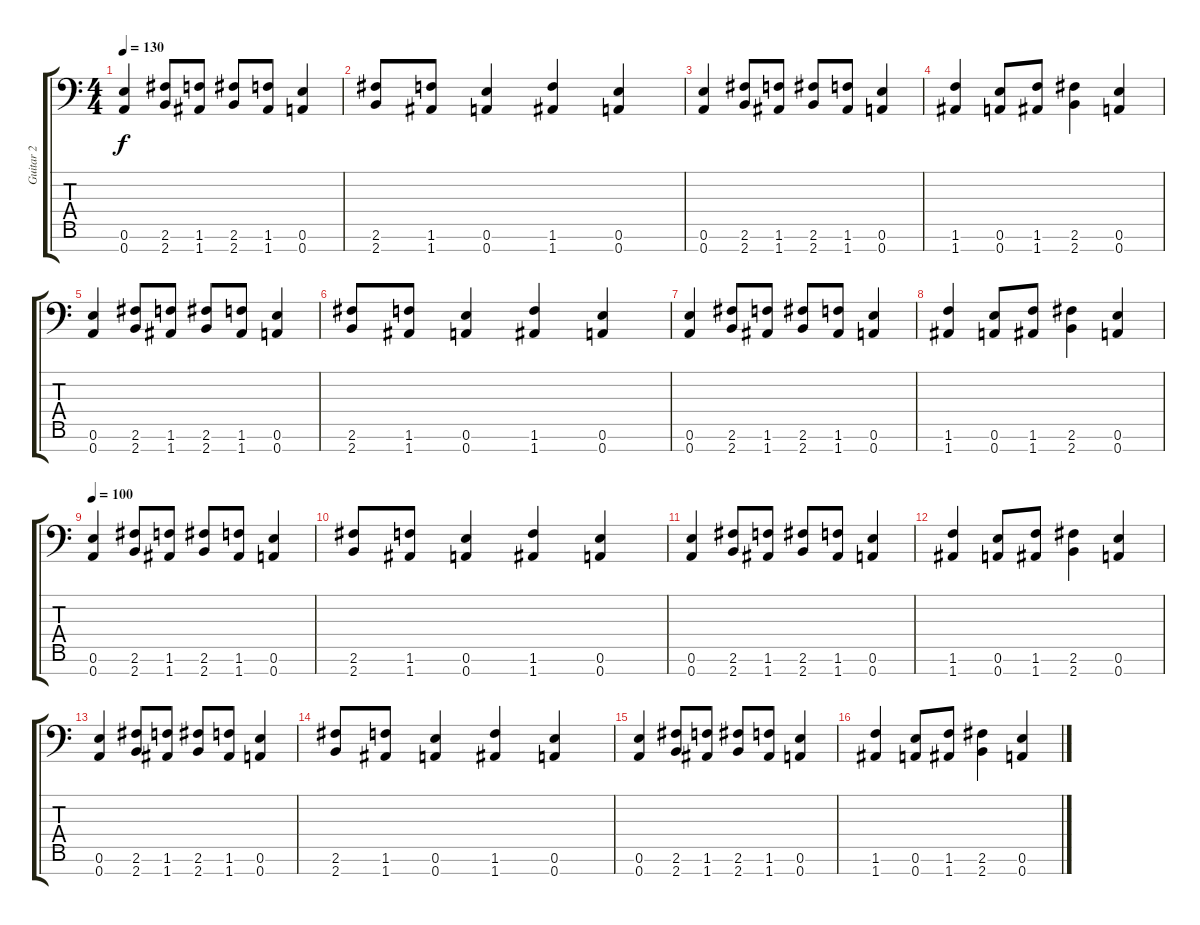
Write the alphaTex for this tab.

\track ("Guitar 2" "Guitar 2") {instrument distortionguitar}
\staff {score tabs}
\tuning (E4 B3 G3 D3 A2 E2 A1) {hide}
\ts (4 4)
\tempo 130
\clef f4
\ks c
(0.6 0.7).4{dy f} (2.6 2.7).8 (1.6 1.7).8 (2.6 2.7).8 (1.6 1.7).8 (0.6 0.7).4 |
(2.6 2.7).8 (1.6 1.7).8 (0.6 0.7).4 (1.6 1.7).4 (0.6 0.7).4 |
(0.6 0.7).4 (2.6 2.7).8 (1.6 1.7).8 (2.6 2.7).8 (1.6 1.7).8 (0.6 0.7).4 |
(1.6 1.7).4 (0.6 0.7).8 (1.6 1.7).8 (2.6 2.7).4 (0.6 0.7).4 |
(0.6 0.7).4 (2.6 2.7).8 (1.6 1.7).8 (2.6 2.7).8 (1.6 1.7).8 (0.6 0.7).4 |
(2.6 2.7).8 (1.6 1.7).8 (0.6 0.7).4 (1.6 1.7).4 (0.6 0.7).4 |
(0.6 0.7).4 (2.6 2.7).8 (1.6 1.7).8 (2.6 2.7).8 (1.6 1.7).8 (0.6 0.7).4 |
(1.6 1.7).4 (0.6 0.7).8 (1.6 1.7).8 (2.6 2.7).4 (0.6 0.7).4 |
\tempo 100
(0.6 0.7).4 (2.6 2.7).8 (1.6 1.7).8 (2.6 2.7).8 (1.6 1.7).8 (0.6 0.7).4 |
(2.6 2.7).8 (1.6 1.7).8 (0.6 0.7).4 (1.6 1.7).4 (0.6 0.7).4 |
(0.6 0.7).4 (2.6 2.7).8 (1.6 1.7).8 (2.6 2.7).8 (1.6 1.7).8 (0.6 0.7).4 |
(1.6 1.7).4 (0.6 0.7).8 (1.6 1.7).8 (2.6 2.7).4 (0.6 0.7).4 |
(0.6 0.7).4 (2.6 2.7).8 (1.6 1.7).8 (2.6 2.7).8 (1.6 1.7).8 (0.6 0.7).4 |
(2.6 2.7).8 (1.6 1.7).8 (0.6 0.7).4 (1.6 1.7).4 (0.6 0.7).4 |
(0.6 0.7).4 (2.6 2.7).8 (1.6 1.7).8 (2.6 2.7).8 (1.6 1.7).8 (0.6 0.7).4 |
(1.6 1.7).4 (0.6 0.7).8 (1.6 1.7).8 (2.6 2.7).4 (0.6 0.7).4
